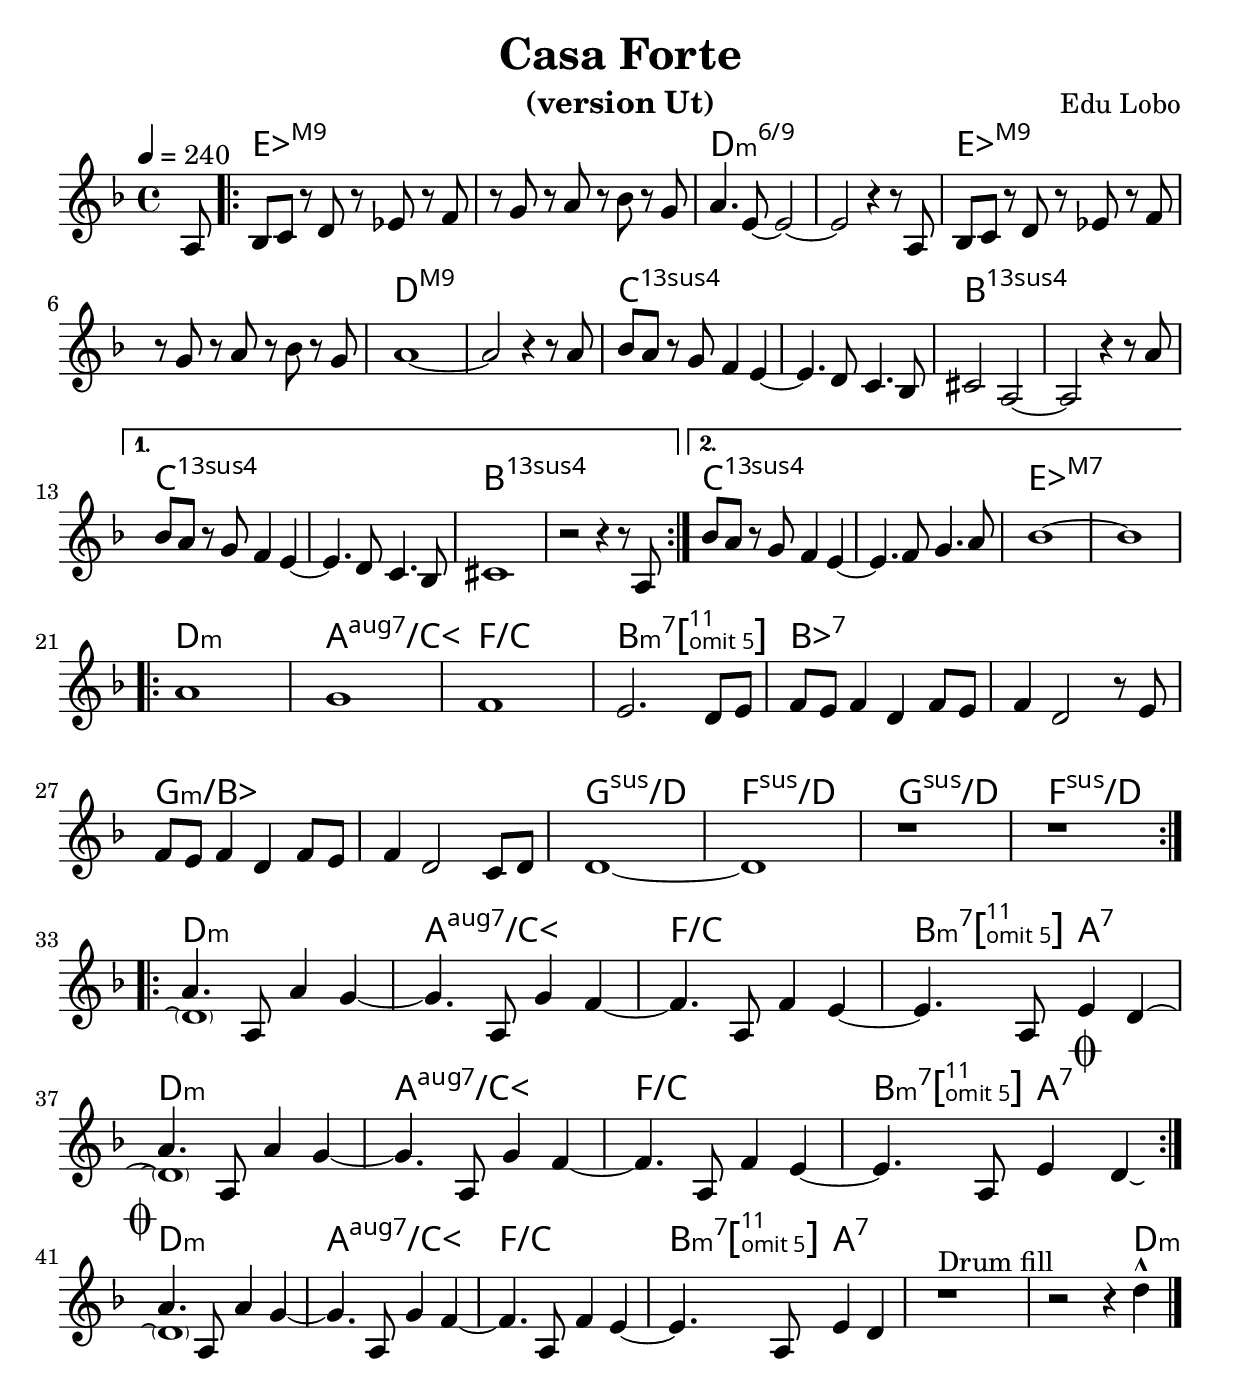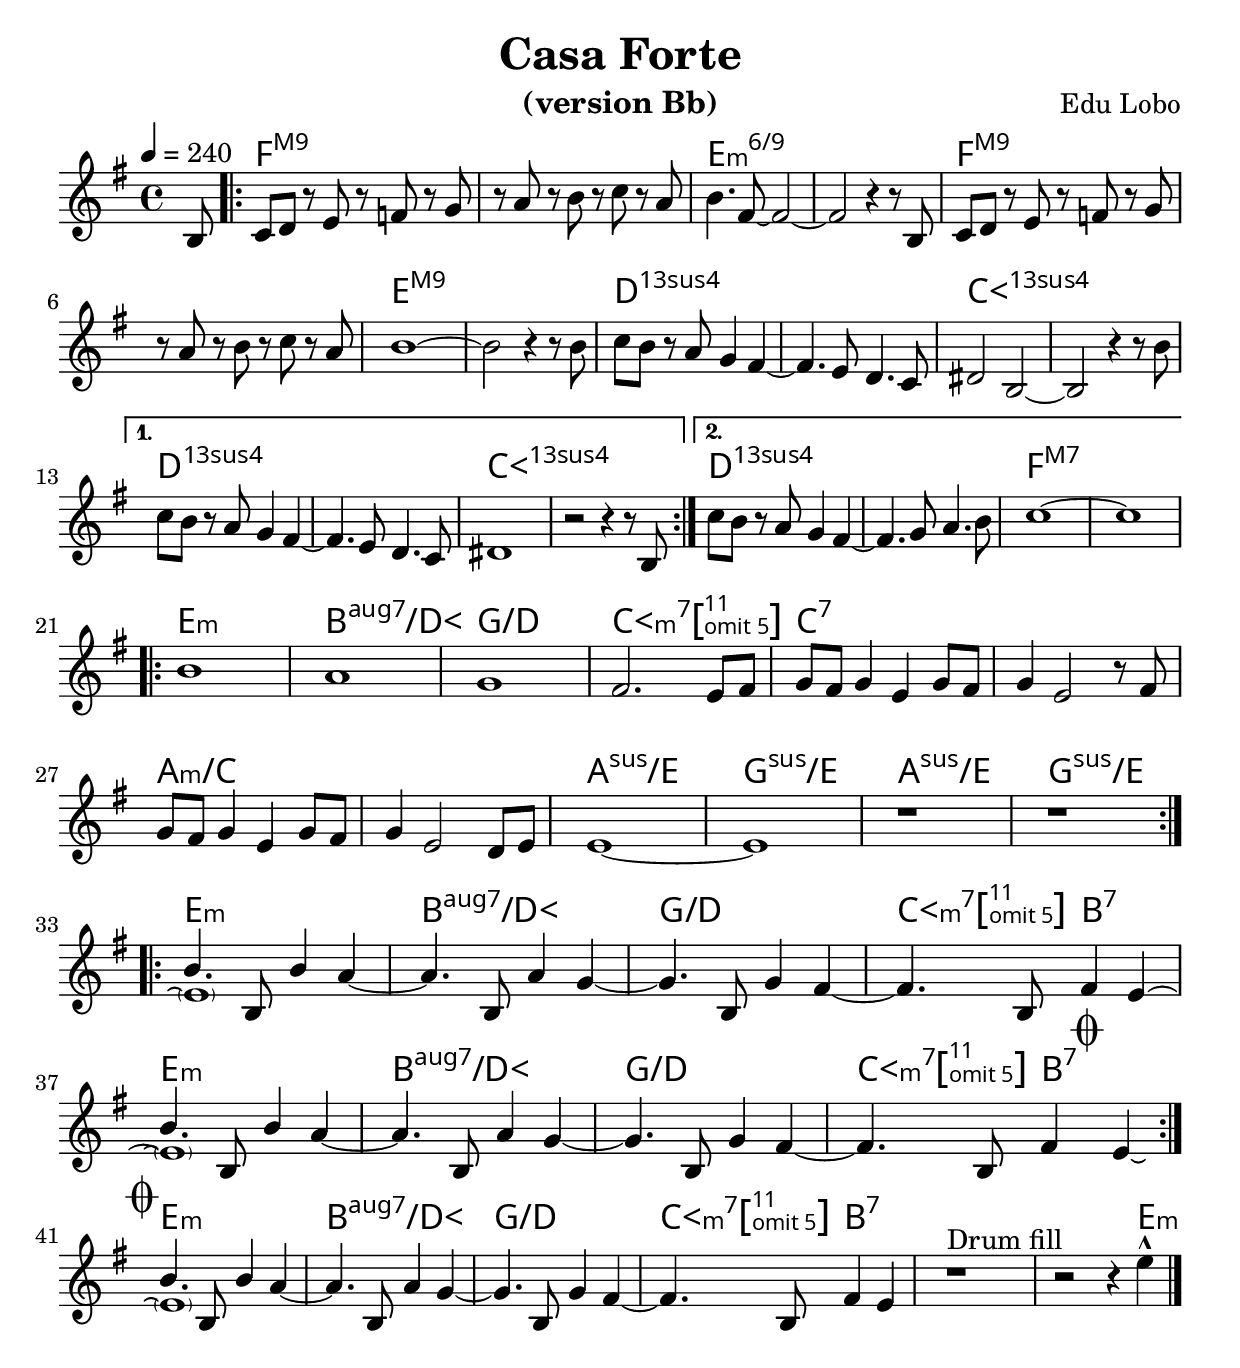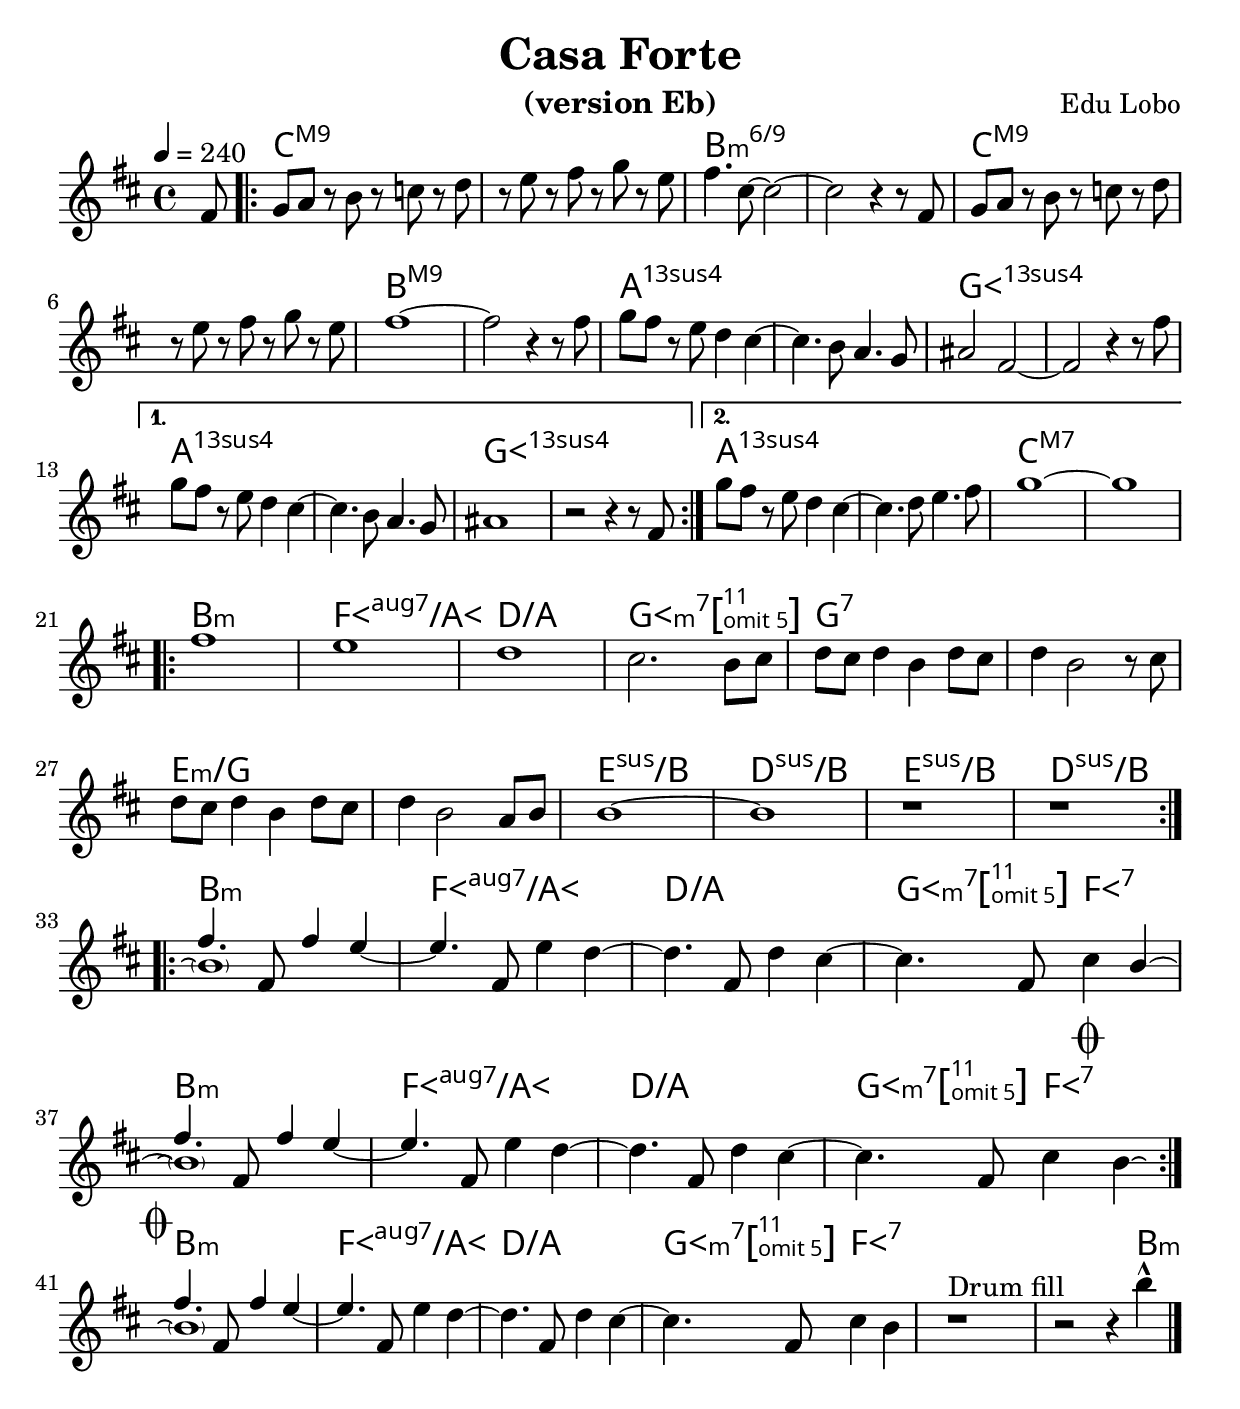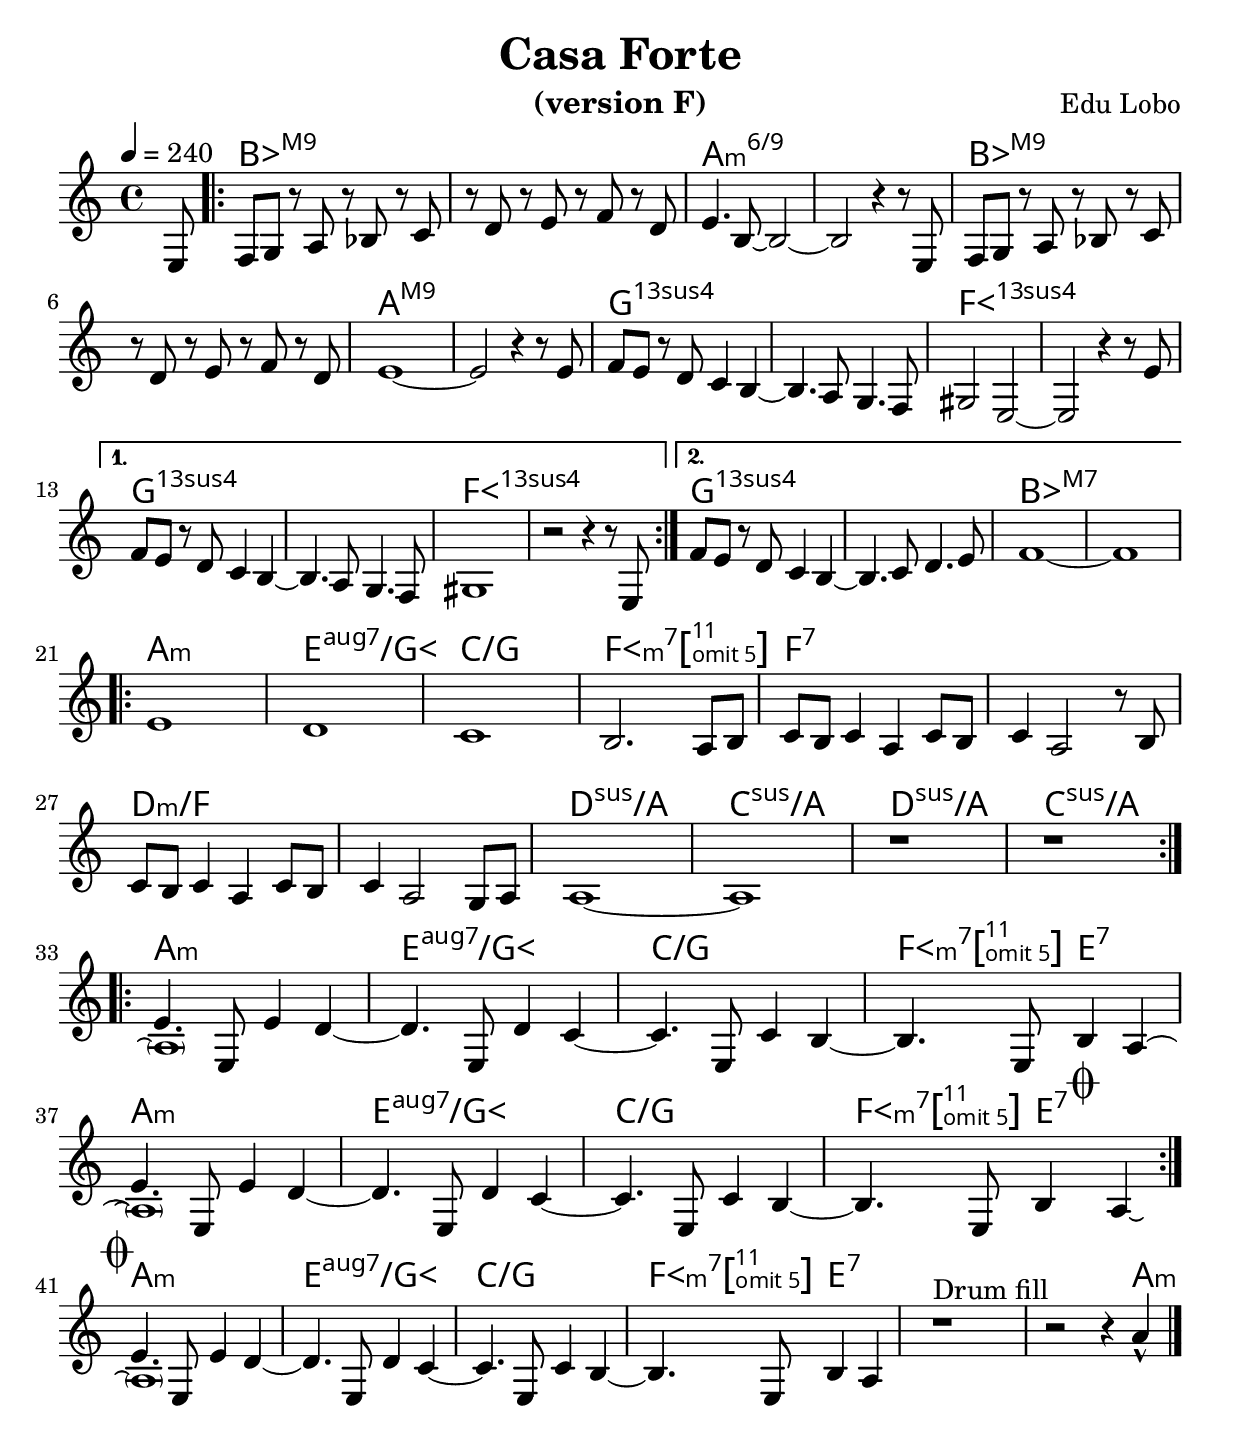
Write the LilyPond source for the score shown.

% Created on Mon Sep 20 15:23:38 CEST 2010
\version "2.22.0"

#(set-global-staff-size 24)
#(set-default-paper-size "a4")

\include "utils/AccordsJazzDefs.ly"

\paper { indent = 0\cm} 


\header {
	title = "Casa Forte" 
 	composer = "Edu Lobo"
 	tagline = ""

}


accords = \chords {
		\partial 8 s8
		\repeat volta 2 {
			es1:maj9 s
		d:m6.9 s
		es1:maj9 s
		d:maj9 s
		c:sus4.7.13 s
		b:sus4.7.13 s
		}
		\alternative

		{{c:sus4.7.13 s
		b:sus4.7.13 s}{c:sus4.7.13 s
		es:maj7 s}}
		\repeat volta 2
		{d:m a:7.5+/cis f:/c b:m7.11^5
		bes:7 s g:m/bes s
		g:sus4/d f:sus4/d g:sus4/d f:sus4/d}
		\repeat volta 2 {
			d:m a:7.5+/cis f:/c b2:m7.11^5 a:7
			d1:m a:7.5+/cis f:/c b2:m7.11^5 a:7
		}
		d1:m a:7.5+/cis f:/c b2:m7.11^5 a:7
		s1 s2 s4 d:m
}

theme = \new Staff {
	\time 4/4
	\tempo 4 = 240 
	\set Staff.midiInstrument = "violin"
	\key f \major
	\clef treble
	\accidentalStyle modern-cautionary
	\relative c' { 	
 % Type notes here 
\compressEmptyMeasures
\partial 8 a8
\repeat volta 2
{
bes c r d r es r f
r g r a r bes r g
a4. e8~ e2~
e r4 r8 a,
bes c r d r es r f
r g r a r bes r g
a1~
a2 r4 r8 a
bes a r g f4 e~
e4. d8 c4. bes8
cis2 a~ 
a r4 r8 a'
}
\alternative {
	{bes a r g f4 e~
	e4. d8 c4. bes8
	cis1 
	r2 r4 r8 a
}
	{bes' a r g f4 e~
	e4. f8 g4. a8
	bes1~
	bes
}
}
\break
\repeat volta 2
{a g f e2. d8 e
f e f4 d f8 e
f4 d2 r8 e
f e f4 d f8 e
f4 d2 c8 d
d1~ d r r}
\break
\repeat volta 2
{
	<<{\parenthesize d1 \repeatTie s4.}\\
		{\stemUp a'4. a,8 a'4 g~ g4.}
>> \stemNeutral
a,8 g'4 f4~
f4. a,8 f'4 e~
e4. a,8 e'4 
	<<{d~ \parenthesize d1 \repeatTie s4.}\\
		{s4 \stemUp a'4. a,8 a'4 g~ g4.}
>> \stemNeutral
a,8 g'4 f4~
f4. a,8 f'4 e~
e4. a,8 e'4  \mark \markup {\musicglyph "scripts.coda" } d \laissezVibrer
}
\break
 \mark \markup {\musicglyph "scripts.coda" }
	<<{\parenthesize d1 \repeatTie s4.}\\
		{\stemUp a'4. a,8 a'4 g~ g4.}
>> \stemNeutral
a,8 g'4 f4~
f4. a,8 f'4 e~
e4. a,8 e'4 d
r1^"Drum fill" r2 r4 d'-^ \bar "|."

	}
}


\include "utils/books.ly"